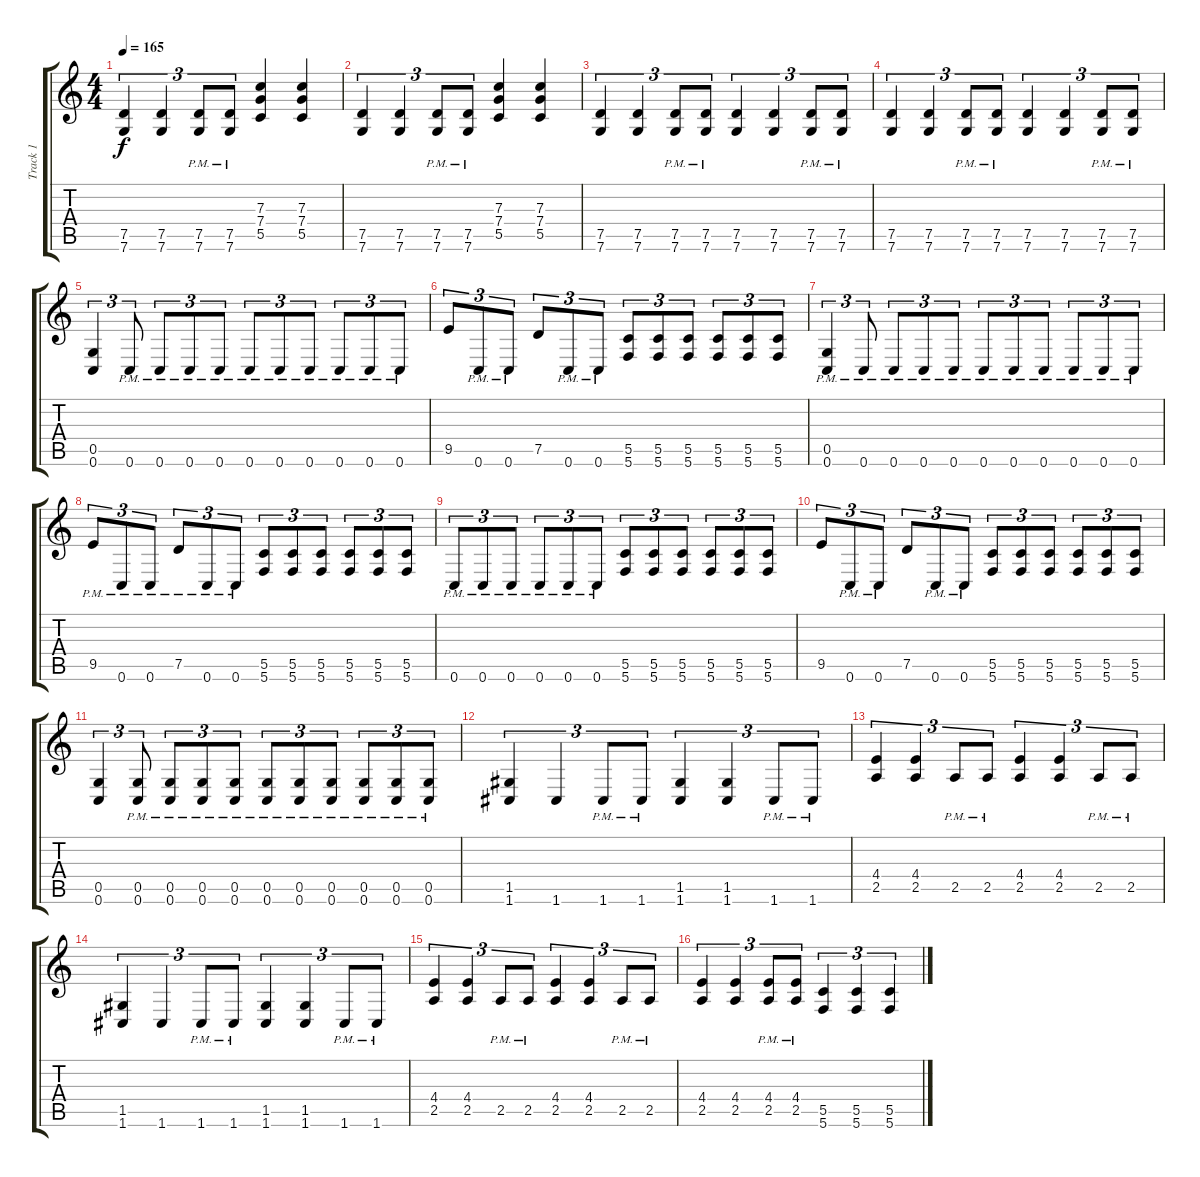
\track ("Track 1" "Track 1") {instrument distortionguitar}
\staff {score tabs}
\tuning (D4 A3 F3 C3 G2 C2) {hide}
\ts (4 4)
\tempo 165
\clef g2
\ks c
(7.5 7.6).4{tu (3 2) dy f} (7.5 7.6).4{tu (3 2)} (7.5{pm} 7.6{pm}).8{tu (3 2)} (7.5{pm} 7.6{pm}).8{tu (3 2)} (7.3 7.4 5.5).4 (7.3 7.4 5.5).4 |
(7.5 7.6).4{tu (3 2)} (7.5 7.6).4{tu (3 2)} (7.5{pm} 7.6{pm}).8{tu (3 2)} (7.5{pm} 7.6{pm}).8{tu (3 2)} (7.3 7.4 5.5).4 (7.3 7.4 5.5).4 |
(7.5 7.6).4{tu (3 2)} (7.5 7.6).4{tu (3 2)} (7.5{pm} 7.6{pm}).8{tu (3 2)} (7.5{pm} 7.6{pm}).8{tu (3 2)} (7.5 7.6).4{tu (3 2)} (7.5 7.6).4{tu (3 2)} (7.5{pm} 7.6{pm}).8{tu (3 2)} (7.5{pm} 7.6{pm}).8{tu (3 2)} |
(7.5 7.6).4{tu (3 2)} (7.5 7.6).4{tu (3 2)} (7.5{pm} 7.6{pm}).8{tu (3 2)} (7.5{pm} 7.6{pm}).8{tu (3 2)} (7.5 7.6).4{tu (3 2)} (7.5 7.6).4{tu (3 2)} (7.5{pm} 7.6{pm}).8{tu (3 2)} (7.5{pm} 7.6{pm}).8{tu (3 2)} |
(0.5 0.6).4{tu (3 2)} 0.6{pm}.8{tu (3 2)} 0.6{pm}.8{tu (3 2)} 0.6{pm}.8{tu (3 2)} 0.6{pm}.8{tu (3 2)} 0.6{pm}.8{tu (3 2)} 0.6{pm}.8{tu (3 2)} 0.6{pm}.8{tu (3 2)} 0.6{pm}.8{tu (3 2)} 0.6{pm}.8{tu (3 2)} 0.6{pm}.8{tu (3 2)} |
9.5.8{tu (3 2)} 0.6{pm}.8{tu (3 2)} 0.6{pm}.8{tu (3 2)} 7.5.8{tu (3 2)} 0.6{pm}.8{tu (3 2)} 0.6{pm}.8{tu (3 2)} (5.5 5.6).8{tu (3 2)} (5.5 5.6).8{tu (3 2)} (5.5 5.6).8{tu (3 2)} (5.5 5.6).8{tu (3 2)} (5.5 5.6).8{tu (3 2)} (5.5 5.6).8{tu (3 2)} |
(0.5 0.6{pm}).4{tu (3 2)} 0.6{pm}.8{tu (3 2)} 0.6{pm}.8{tu (3 2)} 0.6{pm}.8{tu (3 2)} 0.6{pm}.8{tu (3 2)} 0.6{pm}.8{tu (3 2)} 0.6{pm}.8{tu (3 2)} 0.6{pm}.8{tu (3 2)} 0.6{pm}.8{tu (3 2)} 0.6{pm}.8{tu (3 2)} 0.6{pm}.8{tu (3 2)} |
9.5{pm}.8{tu (3 2)} 0.6{pm}.8{tu (3 2)} 0.6{pm}.8{tu (3 2)} 7.5{pm}.8{tu (3 2)} 0.6{pm}.8{tu (3 2)} 0.6{pm}.8{tu (3 2)} (5.5 5.6).8{tu (3 2)} (5.5 5.6).8{tu (3 2)} (5.5 5.6).8{tu (3 2)} (5.5 5.6).8{tu (3 2)} (5.5 5.6).8{tu (3 2)} (5.5 5.6).8{tu (3 2)} |
0.6{pm}.8{tu (3 2)} 0.6{pm}.8{tu (3 2)} 0.6{pm}.8{tu (3 2)} 0.6{pm}.8{tu (3 2)} 0.6{pm}.8{tu (3 2)} 0.6{pm}.8{tu (3 2)} (5.5 5.6).8{tu (3 2)} (5.5 5.6).8{tu (3 2)} (5.5 5.6).8{tu (3 2)} (5.5 5.6).8{tu (3 2)} (5.5 5.6).8{tu (3 2)} (5.5 5.6).8{tu (3 2)} |
9.5.8{tu (3 2)} 0.6{pm}.8{tu (3 2)} 0.6{pm}.8{tu (3 2)} 7.5.8{tu (3 2)} 0.6{pm}.8{tu (3 2)} 0.6{pm}.8{tu (3 2)} (5.5 5.6).8{tu (3 2)} (5.5 5.6).8{tu (3 2)} (5.5 5.6).8{tu (3 2)} (5.5 5.6).8{tu (3 2)} (5.5 5.6).8{tu (3 2)} (5.5 5.6).8{tu (3 2)} |
(0.5 0.6).4{tu (3 2)} (0.5{pm} 0.6{pm}).8{tu (3 2)} (0.5{pm} 0.6{pm}).8{tu (3 2)} (0.5{pm} 0.6{pm}).8{tu (3 2)} (0.5{pm} 0.6{pm}).8{tu (3 2)} (0.5{pm} 0.6{pm}).8{tu (3 2)} (0.5{pm} 0.6{pm}).8{tu (3 2)} (0.5{pm} 0.6{pm}).8{tu (3 2)} (0.5{pm} 0.6{pm}).8{tu (3 2)} (0.5{pm} 0.6{pm}).8{tu (3 2)} (0.5{pm} 0.6{pm}).8{tu (3 2)} |
(1.5 1.6).4{tu (3 2)} 1.6.4{tu (3 2)} 1.6{pm}.8{tu (3 2)} 1.6{pm}.8{tu (3 2)} (1.5 1.6).4{tu (3 2)} (1.5 1.6).4{tu (3 2)} 1.6{pm}.8{tu (3 2)} 1.6{pm}.8{tu (3 2)} |
(4.4 2.5).4{tu (3 2)} (4.4 2.5).4{tu (3 2)} 2.5{pm}.8{tu (3 2)} 2.5{pm}.8{tu (3 2)} (4.4 2.5).4{tu (3 2)} (4.4 2.5).4{tu (3 2)} 2.5{pm}.8{tu (3 2)} 2.5{pm}.8{tu (3 2)} |
(1.5 1.6).4{tu (3 2)} 1.6.4{tu (3 2)} 1.6{pm}.8{tu (3 2)} 1.6{pm}.8{tu (3 2)} (1.5 1.6).4{tu (3 2)} (1.5 1.6).4{tu (3 2)} 1.6{pm}.8{tu (3 2)} 1.6{pm}.8{tu (3 2)} |
(4.4 2.5).4{tu (3 2)} (4.4 2.5).4{tu (3 2)} 2.5{pm}.8{tu (3 2)} 2.5{pm}.8{tu (3 2)} (4.4 2.5).4{tu (3 2)} (4.4 2.5).4{tu (3 2)} 2.5{pm}.8{tu (3 2)} 2.5{pm}.8{tu (3 2)} |
(4.4 2.5).4{tu (3 2)} (4.4 2.5).4{tu (3 2)} (4.4{pm} 2.5{pm}).8{tu (3 2)} (4.4{pm} 2.5{pm}).8{tu (3 2)} (5.5 5.6).4{tu (3 2)} (5.5 5.6).4{tu (3 2)} (5.5 5.6).4{tu (3 2)}
